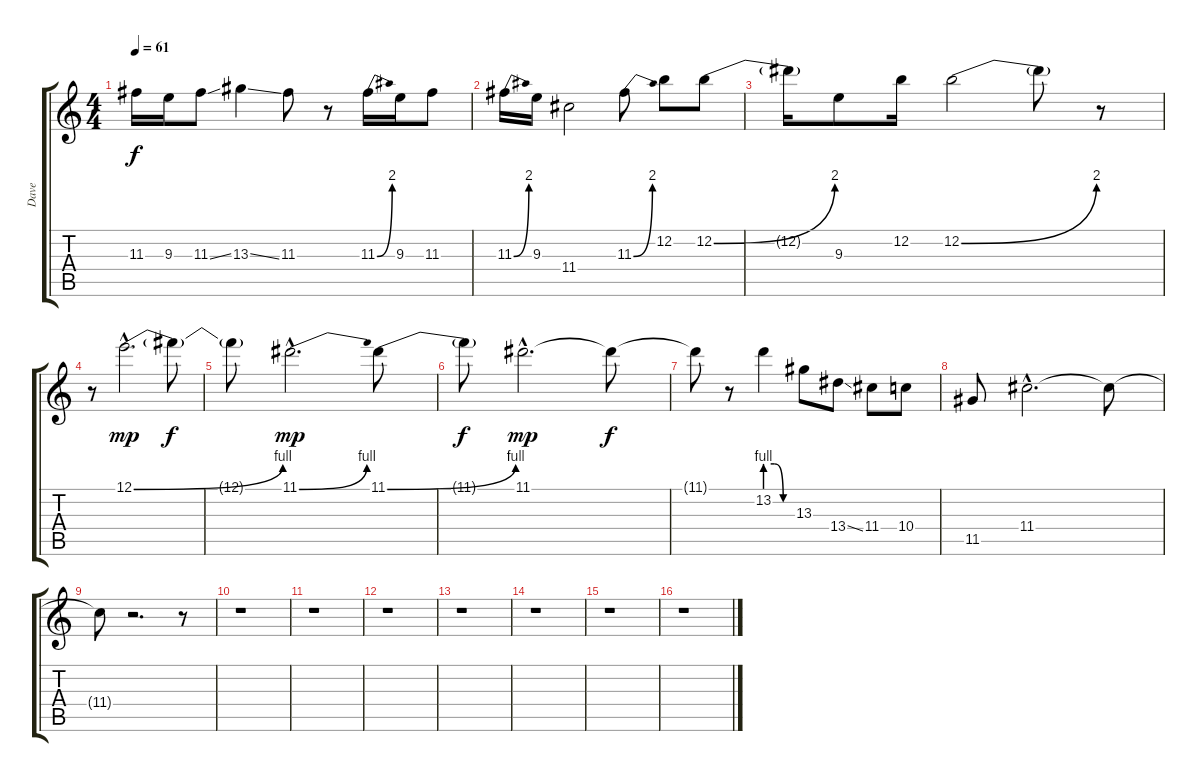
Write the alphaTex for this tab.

\track ("Dave" "Dave") {instrument electricguitarjazz}
\staff {score tabs}
\tuning (E4 B3 G3 D3 A2 E2) {hide}
\ts (4 4)
\tempo 61
\clef g2
\ks c
11.3.16{dy f} 9.3.16 11.3{ss}.8 13.3{ss}.4 11.3.8 r.8 11.3{be (bend 0 0 60 8)}.16 9.3.16 11.3.8 |
11.3{be (bend 0 0 60 8)}.16 9.3.16 11.4.2 11.3{be (bend 0 0 60 8)}.8 12.2.8 12.2{be (bend 0 0 60 8)}.8 |
12.2{t}.16 9.3.8 12.2.16 12.2{be (bend 0 0 60 8)}.2 12.2{t}.8 r.8 |
r.8 12.1{be (bend 0 0 60 4) hac}.2{d dy mp volume 10} 12.1{t}.8{dy f} |
12.1{t}.8 11.1{be (bend 0 0 60 4) hac}.2{d dy mp} 11.1{be (bend 0 0 60 4)}.8 |
11.1{t}.8{dy f} 11.1{hac}.2{d dy mp} 11.1{t}.8{dy f} |
11.1{t}.8 r.8 13.2{be (custom 0 4 20 4 40 0 60 0)}.4{volume 10} 13.3.8 13.4{ss}.8 11.4.8 10.4.8 |
11.5.8 11.4{hac}.2{d} 11.4{t}.8 |
11.4{t}.8 r.2{d} r.8 |
r.1 |
r.1 |
r.1 |
r.1 |
r.1 |
r.1 |
r.1
